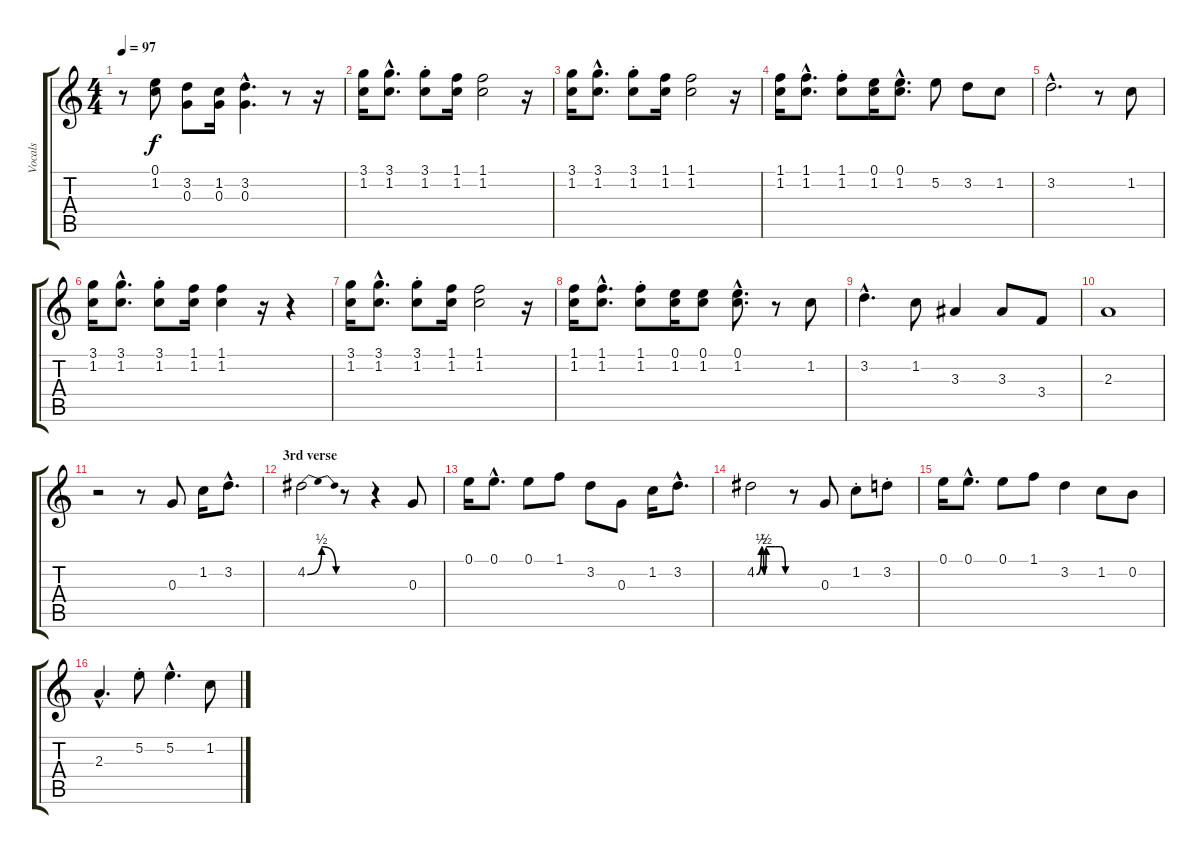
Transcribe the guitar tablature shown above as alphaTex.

\track ("Vocals" "Vocals") {instrument distortionguitar}
\staff {score tabs}
\tuning (E4 B3 G3 D3 A2 E2) {hide}
\ts (4 4)
\tempo 97
\clef g2
\ks c
r.8{dy f} (0.1 1.2).8 (3.2 0.3).8 (1.2 0.3).16 (3.2{hac} 0.3{hac}).4{d} r.8 r.16 |
(3.1 1.2).16 (3.1{hac} 1.2{hac}).8{d} (3.1{st} 1.2{st}).8 (1.1 1.2).16 (1.1 1.2).2 r.16 |
(3.1 1.2).16 (3.1{hac} 1.2{hac}).8{d} (3.1{st} 1.2{st}).8 (1.1 1.2).16 (1.1 1.2).2 r.16 |
(1.1 1.2).16 (1.1{hac} 1.2{hac}).8{d} (1.1{st} 1.2{st}).8 (0.1 1.2).16 (0.1{hac} 1.2{hac}).8{d} 5.2.8 3.2.8 1.2.8 |
3.2{hac}.2{d} r.8 1.2.8 |
(3.1 1.2).16 (3.1{hac} 1.2{hac}).8{d} (3.1{st} 1.2{st}).8 (1.1 1.2).16 (1.1 1.2).4 r.16 r.4 |
(3.1 1.2).16 (3.1{hac} 1.2{hac}).8{d} (3.1{st} 1.2{st}).8 (1.1 1.2).16 (1.1 1.2).2 r.16 |
(1.1 1.2).16 (1.1{hac} 1.2{hac}).8{d} (1.1{st} 1.2{st}).8 (0.1 1.2).16 (0.1 1.2).8 (0.1{hac} 1.2{hac}).8{d} r.8 1.2.8 |
3.2{hac}.4{d} 1.2.8 3.3.4 3.3.8 3.4.8 |
2.3.1 |
r.2 r.8 0.3.8 1.2.16 3.2{hac}.8{d} |
\section ("" "3rd verse")
4.2{be (bendrelease 0 0 15 2 55 2 60 0)}.2 r.8 r.4 0.3.8 |
0.1.16 0.1{hac}.8{d} 0.1.8 1.1.8 3.2.8 0.3.8 1.2.16 3.2{hac}.8{d} |
4.2{be (custom 0 0 10 2 15 0 20 2 30 2 40 2 50 2 60 0)}.2 r.8 0.3.8 1.2{st}.8 3.2{st}.8 |
0.1.16 0.1{hac}.8{d} 0.1.8 1.1.8 3.2.4 1.2.8 0.2.8 |
2.3{hac}.4{d} 5.2{st}.8 5.2{hac}.4{d} 1.2.8
